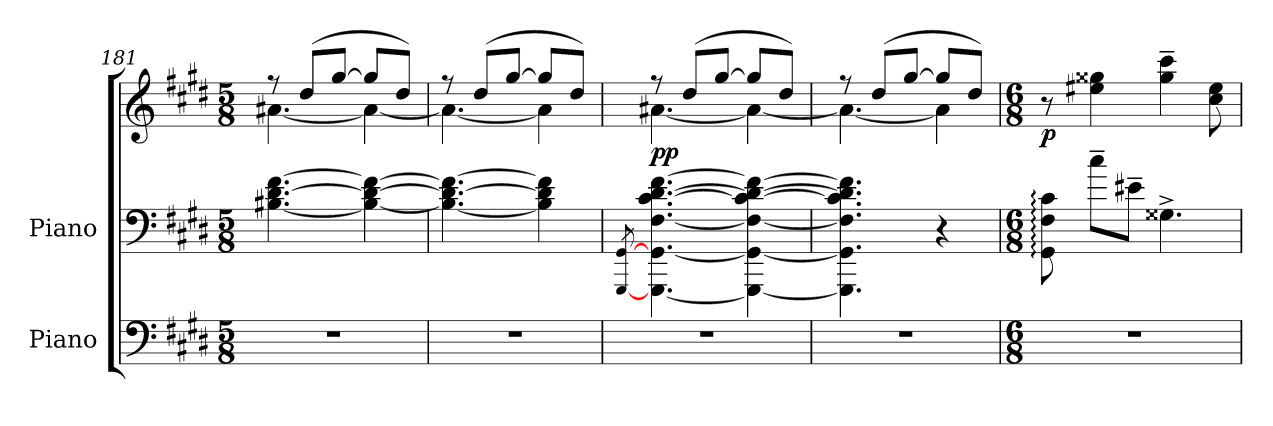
**kern	**kern	**kern	**dynam
*part2	*part1	*part1	*part1
*staff3	*staff2	*staff1	*staff1/2
*I"Piano	*I"Piano	*	*
*I'Pno	*I'Pno	*	*
*clefF4	*clefF4	*clefG2	*
*k[f#c#g#d#]	*k[f#c#g#d#]	*k[f#c#g#d#]	*
*M5/8	*M5/8	*M5/8	*
=181	=181	=181	=181
*	*	*^	*
8%5r	[4.B#X\ [4.d#\ [4.f#\	8r	[4.a#X\	.
.	.	(>8dd#/L	.	.
.	.	[8gg#/J	.	.
.	4B#\_ 4d#\_ 4f#\_	8gg#/L]	4a#\_	.
.	.	8dd#/J)	.	.
=182	=182	=182	=182	=182
8%5r	4.B#\_ 4.d#\_ 4.f#\_	8r	4.a#\_	.
.	.	(>8dd#/L	.	.
.	.	[8gg#/J	.	.
.	4B#\] 4d#\] 4f#\]	8gg#/L]	4a#\]	.
.	.	8dd#/J)	.	.
=183	=183	=183	=183	=183
.	[8qGGG#/ [8qGG#/	.	.	.
!	!	!	!	!LO:DY:b
8%5r	[4.GGG#\ [4.GG#\ [4.F#\ [4.c#\ [4.d#\ [4.f#\	8r	[4.a#X\	pp
.	.	(>8dd#/L	.	.
.	.	[8gg#/J	.	.
.	4GGG#\_ 4GG#\_ 4F#\_ 4c#\_ 4d#\_ 4f#\_	8gg#/L]	4a#\_	.
.	.	8dd#/J)	.	.
!!LO:LB:g=z	!!
=184	=184	=184	=184	=184
8%5r	4.GGG#\] 4.GG#\] 4.F#\] 4.c#\] 4.d#\] 4.f#\]	8r	4.a#\_	.
.	.	(>8dd#/L	.	.
.	.	[8gg#/J	.	.
.	4r	8gg#/L]	4a#\]	.
.	.	8dd#/J)	.	.
*	*	*v	*v	*
!!LO:PB:g=z
=185	=185	=185	=185
*M6/8	*M6/8	*M6/8	*
!	!	!	!LO:DY:b
2.r	8GG#\: 8F#\: 8c#\:	8r	p
.	8cc#~\L	4ee#X\ 4gg##X\	.
.	8e#X~\J	.	.
.	4.G##X^\	4gg##\~ 4ccc#\~	.
.	.	8cc#\ 8ee#\	.
=	=	=	=
*-	*-	*-	*-
